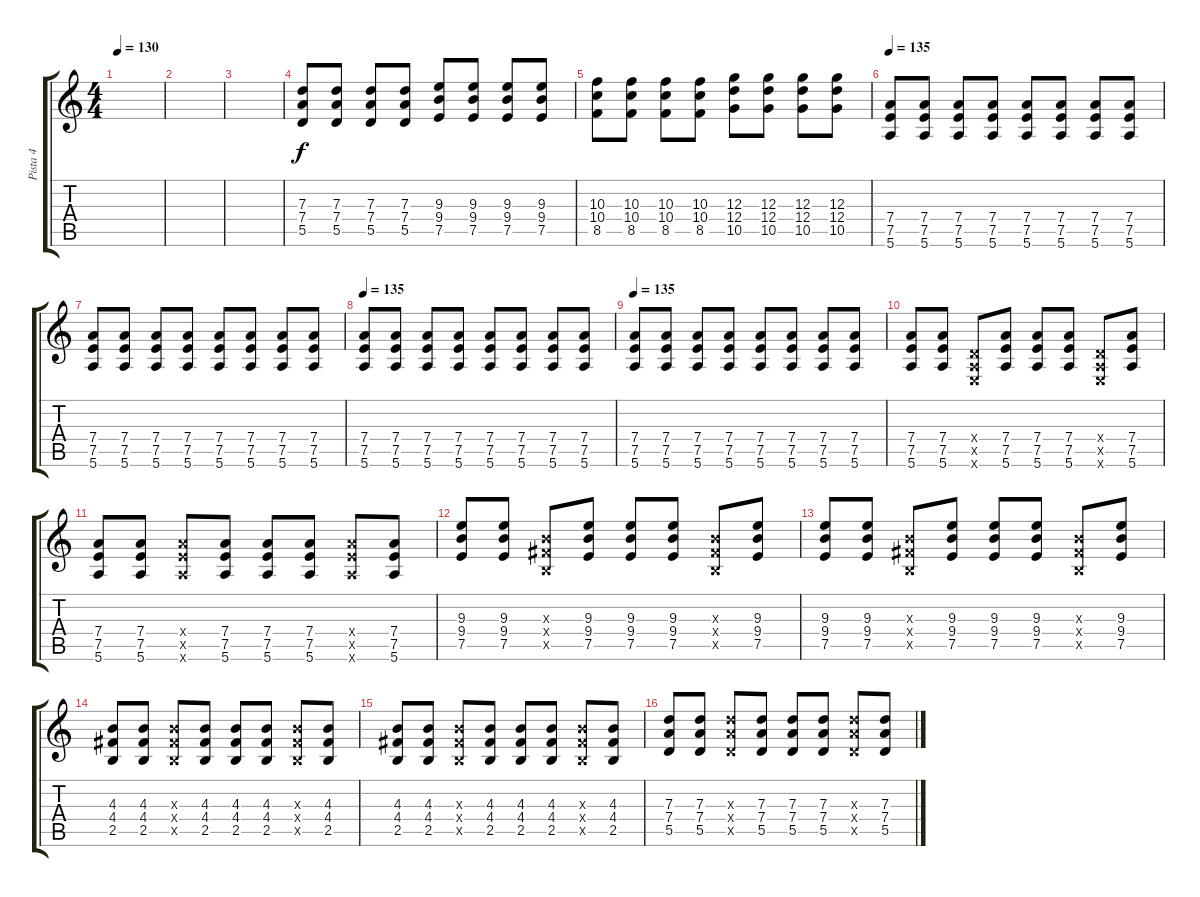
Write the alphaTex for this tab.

\track ("Pista 4" "Pista 4") {instrument overdrivenguitar}
\staff {score tabs}
\tuning (E4 B3 G3 D3 A2 E2) {hide}
\ts (4 4)
\tempo 130
\clef g2
\ks c
|
|
|
(7.3 7.4 5.5).8 (7.3 7.4 5.5).8 (7.3 7.4 5.5).8 (7.3 7.4 5.5).8 (9.3 9.4 7.5).8 (9.3 9.4 7.5).8 (9.3 9.4 7.5).8 (9.3 9.4 7.5).8 |
(10.3 10.4 8.5).8 (10.3 10.4 8.5).8 (10.3 10.4 8.5).8 (10.3 10.4 8.5).8 (12.3 12.4 10.5).8 (12.3 12.4 10.5).8 (12.3 12.4 10.5).8 (12.3 12.4 10.5).8 |
\tempo 135
(7.4 7.5 5.6).8{instrument overdrivenguitar} (7.4 7.5 5.6).8 (7.4 7.5 5.6).8 (7.4 7.5 5.6).8 (7.4 7.5 5.6).8 (7.4 7.5 5.6).8 (7.4 7.5 5.6).8 (7.4 7.5 5.6).8 |
(7.4 7.5 5.6).8 (7.4 7.5 5.6).8 (7.4 7.5 5.6).8 (7.4 7.5 5.6).8 (7.4 7.5 5.6).8 (7.4 7.5 5.6).8 (7.4 7.5 5.6).8 (7.4 7.5 5.6).8 |
\tempo 135
(7.4 7.5 5.6).8 (7.4 7.5 5.6).8 (7.4 7.5 5.6).8 (7.4 7.5 5.6).8 (7.4 7.5 5.6).8 (7.4 7.5 5.6).8 (7.4 7.5 5.6).8 (7.4 7.5 5.6).8 |
\tempo 135
(7.4 7.5 5.6).8 (7.4 7.5 5.6).8 (7.4 7.5 5.6).8 (7.4 7.5 5.6).8 (7.4 7.5 5.6).8 (7.4 7.5 5.6).8 (7.4 7.5 5.6).8 (7.4 7.5 5.6).8 |
(7.4 7.5 5.6).8 (7.4 7.5 5.6).8 (0.4{x} 0.5{x} 0.6{x}).8 (7.4 7.5 5.6).8 (7.4 7.5 5.6).8 (7.4 7.5 5.6).8 (0.4{x} 0.5{x} 0.6{x}).8 (7.4 7.5 5.6).8 |
(7.4 7.5 5.6).8 (7.4 7.5 5.6).8 (7.4{x} 7.5{x} 5.6{x}).8 (7.4 7.5 5.6).8 (7.4 7.5 5.6).8 (7.4 7.5 5.6).8 (7.4{x} 7.5{x} 5.6{x}).8 (7.4 7.5 5.6).8 |
(9.3 9.4 7.5).8 (9.3 9.4 7.5).8 (4.3{x} 4.4{x} 2.5{x}).8 (9.3 9.4 7.5).8 (9.3 9.4 7.5).8 (9.3 9.4 7.5).8 (4.3{x} 4.4{x} 2.5{x}).8 (9.3 9.4 7.5).8 |
(9.3 9.4 7.5).8 (9.3 9.4 7.5).8 (4.3{x} 4.4{x} 2.5{x}).8 (9.3 9.4 7.5).8 (9.3 9.4 7.5).8 (9.3 9.4 7.5).8 (4.3{x} 4.4{x} 2.5{x}).8 (9.3 9.4 7.5).8 |
(4.3 4.4 2.5).8 (4.3 4.4 2.5).8 (4.3{x} 4.4{x} 2.5{x}).8 (4.3 4.4 2.5).8 (4.3 4.4 2.5).8 (4.3 4.4 2.5).8 (4.3{x} 4.4{x} 2.5{x}).8 (4.3 4.4 2.5).8 |
(4.3 4.4 2.5).8 (4.3 4.4 2.5).8 (4.3{x} 4.4{x} 2.5{x}).8 (4.3 4.4 2.5).8 (4.3 4.4 2.5).8 (4.3 4.4 2.5).8 (4.3{x} 4.4{x} 2.5{x}).8 (4.3 4.4 2.5).8 |
(7.3 7.4 5.5).8 (7.3 7.4 5.5).8 (7.3{x} 7.4{x} 5.5{x}).8 (7.3 7.4 5.5).8 (7.3 7.4 5.5).8 (7.3 7.4 5.5).8 (7.3{x} 7.4{x} 5.5{x}).8 (7.3 7.4 5.5).8
